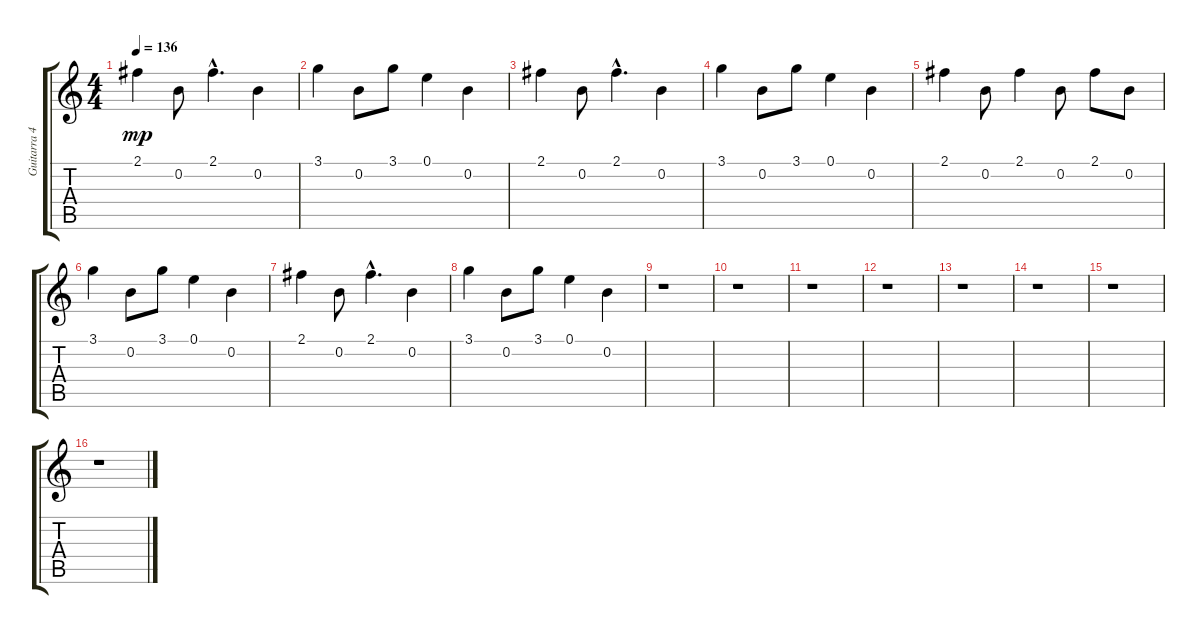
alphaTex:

\track ("Guitarra 4" "Guitarra 4") {instrument distortionguitar}
\staff {score tabs}
\tuning (E4 B3 G3 D3 A2 E2) {hide}
\ts (4 4)
\tempo 136
\clef g2
\ks c
2.1.4{dy mp} 0.2.8 2.1{hac}.4{d} 0.2.4 |
3.1.4 0.2.8 3.1.8 0.1.4 0.2.4 |
2.1.4 0.2.8 2.1{hac}.4{d} 0.2.4 |
3.1.4 0.2.8 3.1.8 0.1.4 0.2.4 |
2.1.4 0.2.8 2.1.4 0.2.8 2.1.8 0.2.8 |
3.1.4 0.2.8 3.1.8 0.1.4 0.2.4 |
2.1.4 0.2.8 2.1{hac}.4{d} 0.2.4 |
3.1.4 0.2.8 3.1.8 0.1.4 0.2.4 |
r.1 |
r.1 |
r.1 |
r.1 |
r.1 |
r.1 |
r.1 |
r.1
